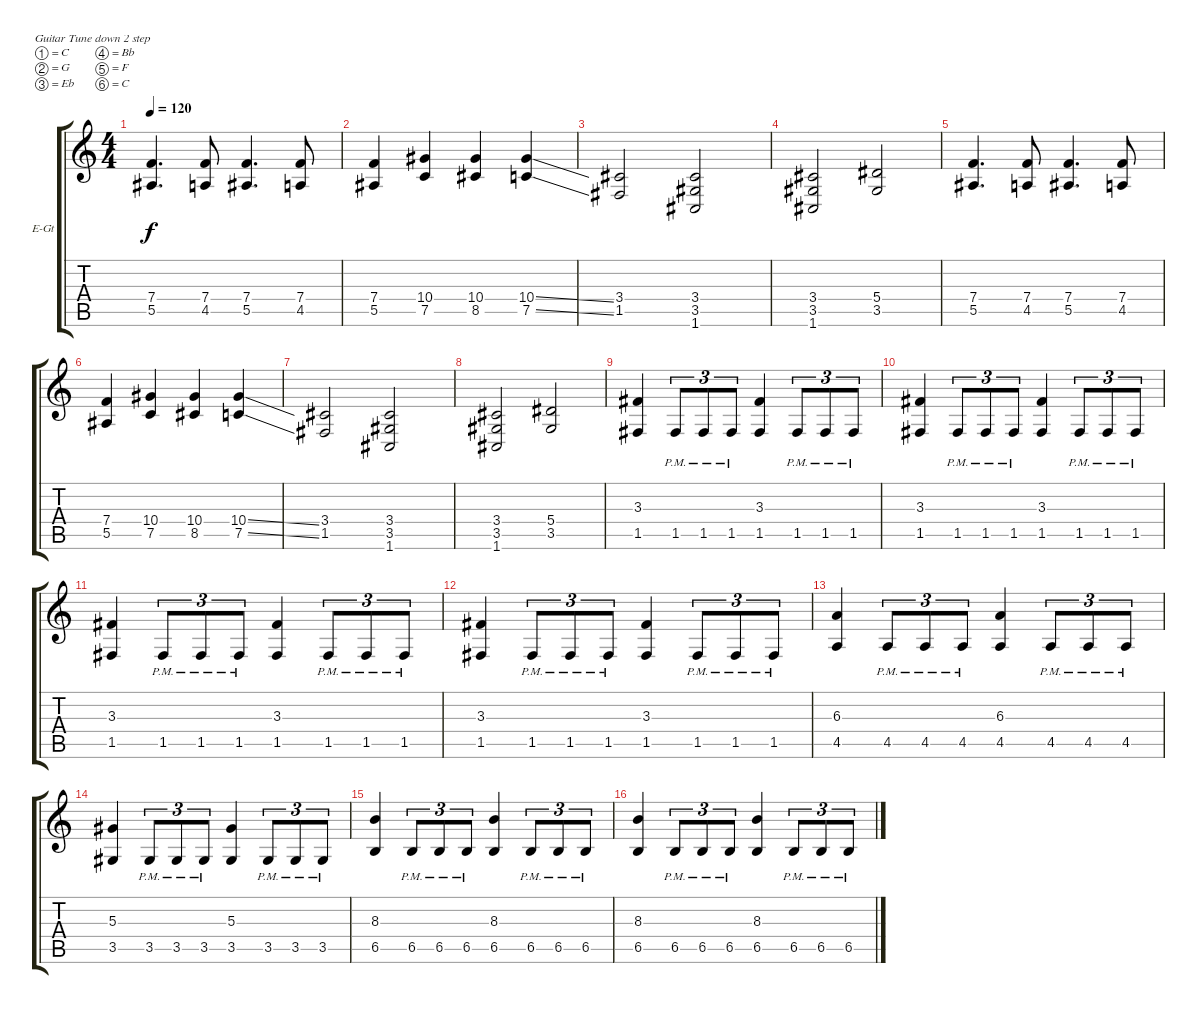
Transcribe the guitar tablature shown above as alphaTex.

\bracketExtendMode groupsimilarinstruments
\firstSystemTrackNameOrientation horizontal
\otherSystemsTrackNameOrientation horizontal
\track ("Electric Guitar 2" "E-Gt") {instrument distortionguitar}
\staff {score tabs}
\tuning (C4 G3 Eb3 Bb2 F2 C2)
\ts (4 4)
\tempo 120
\clef g2
\ks c
(5.5 7.4).4{d dy f} (4.5 7.4).8 (5.5 7.4).4{d} (4.5 7.4).8 |
(5.5 7.4).4 (10.4 7.5).4 (8.5 10.4).4 (7.5{ss} 10.4{ss}).4 |
(1.5 3.4).2 (1.6 3.5 3.4).2 |
(1.6 3.5 3.4).2 (3.5 5.4).2 |
(5.5 7.4).4{d} (4.5 7.4).8 (5.5 7.4).4{d} (4.5 7.4).8 |
(5.5 7.4).4 (10.4 7.5).4 (8.5 10.4).4 (7.5{ss} 10.4{ss}).4 |
(1.5 3.4).2 (1.6 3.5 3.4).2 |
(1.6 3.5 3.4).2 (3.5 5.4).2 |
(1.5 3.3).4 1.5{pm}.8{tu (3 2)} 1.5{pm}.8{tu (3 2)} 1.5{pm}.8{tu (3 2)} (1.5 3.3).4 1.5{pm}.8{tu (3 2)} 1.5{pm}.8{tu (3 2)} 1.5{pm}.8{tu (3 2)} |
(1.5 3.3).4 1.5{pm}.8{tu (3 2)} 1.5{pm}.8{tu (3 2)} 1.5{pm}.8{tu (3 2)} (1.5 3.3).4 1.5{pm}.8{tu (3 2)} 1.5{pm}.8{tu (3 2)} 1.5{pm}.8{tu (3 2)} |
(1.5 3.3).4 1.5{pm}.8{tu (3 2)} 1.5{pm}.8{tu (3 2)} 1.5{pm}.8{tu (3 2)} (1.5 3.3).4 1.5{pm}.8{tu (3 2)} 1.5{pm}.8{tu (3 2)} 1.5{pm}.8{tu (3 2)} |
(1.5 3.3).4 1.5{pm}.8{tu (3 2)} 1.5{pm}.8{tu (3 2)} 1.5{pm}.8{tu (3 2)} (1.5 3.3).4 1.5{pm}.8{tu (3 2)} 1.5{pm}.8{tu (3 2)} 1.5{pm}.8{tu (3 2)} |
(4.5 6.3).4 4.5{pm}.8{tu (3 2)} 4.5{pm}.8{tu (3 2)} 4.5{pm}.8{tu (3 2)} (4.5 6.3).4 4.5{pm}.8{tu (3 2)} 4.5{pm}.8{tu (3 2)} 4.5{pm}.8{tu (3 2)} |
(3.5 5.3).4 3.5{pm}.8{tu (3 2)} 3.5{pm}.8{tu (3 2)} 3.5{pm}.8{tu (3 2)} (3.5 5.3).4 3.5{pm}.8{tu (3 2)} 3.5{pm}.8{tu (3 2)} 3.5{pm}.8{tu (3 2)} |
(6.5 8.3).4 6.5{pm}.8{tu (3 2)} 6.5{pm}.8{tu (3 2)} 6.5{pm}.8{tu (3 2)} (6.5 8.3).4 6.5{pm}.8{tu (3 2)} 6.5{pm}.8{tu (3 2)} 6.5{pm}.8{tu (3 2)} |
(6.5 8.3).4 6.5{pm}.8{tu (3 2)} 6.5{pm}.8{tu (3 2)} 6.5{pm}.8{tu (3 2)} (6.5 8.3).4 6.5{pm}.8{tu (3 2)} 6.5{pm}.8{tu (3 2)} 6.5{pm}.8{tu (3 2)}
